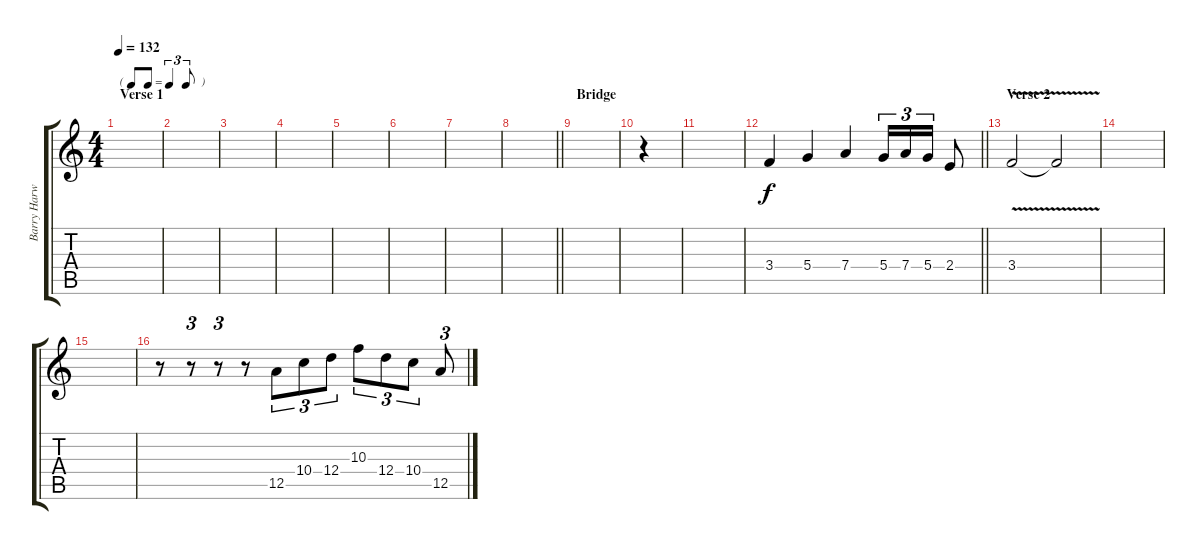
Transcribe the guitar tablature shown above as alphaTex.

\track ("Barry Harwood (Fills I)" "Barry Harw") {instrument overdrivenguitar}
\staff {score tabs}
\tuning (E4 B3 G3 D3 A2 E2) {hide}
\ts (4 4)
\tf triplet8th
\section ("" "Verse 1")
\tempo 132
\clef g2
\ks c
|
|
|
|
|
|
|
\barLineRight lightlight
|
\section ("" "Bridge")
|
r.4 |
|
\barLineRight lightlight
3.4.4 5.4.4 7.4.4 5.4.16{tu (3 2)} 7.4.16{tu (3 2)} 5.4.16{tu (3 2)} 2.4.8 |
\section ("" "Verse 2")
3.4{v}.2 3.4{t}.2 |
|
|
r.8 r.8{tu (3 2)} r.8{tu (3 2)} r.8 12.5.8{tu (3 2)} 10.4.8{tu (3 2)} 12.4.8{tu (3 2)} 10.3.8{tu (3 2)} 12.4.8{tu (3 2)} 10.4.8{tu (3 2)} 12.5.8{tu (3 2)}
